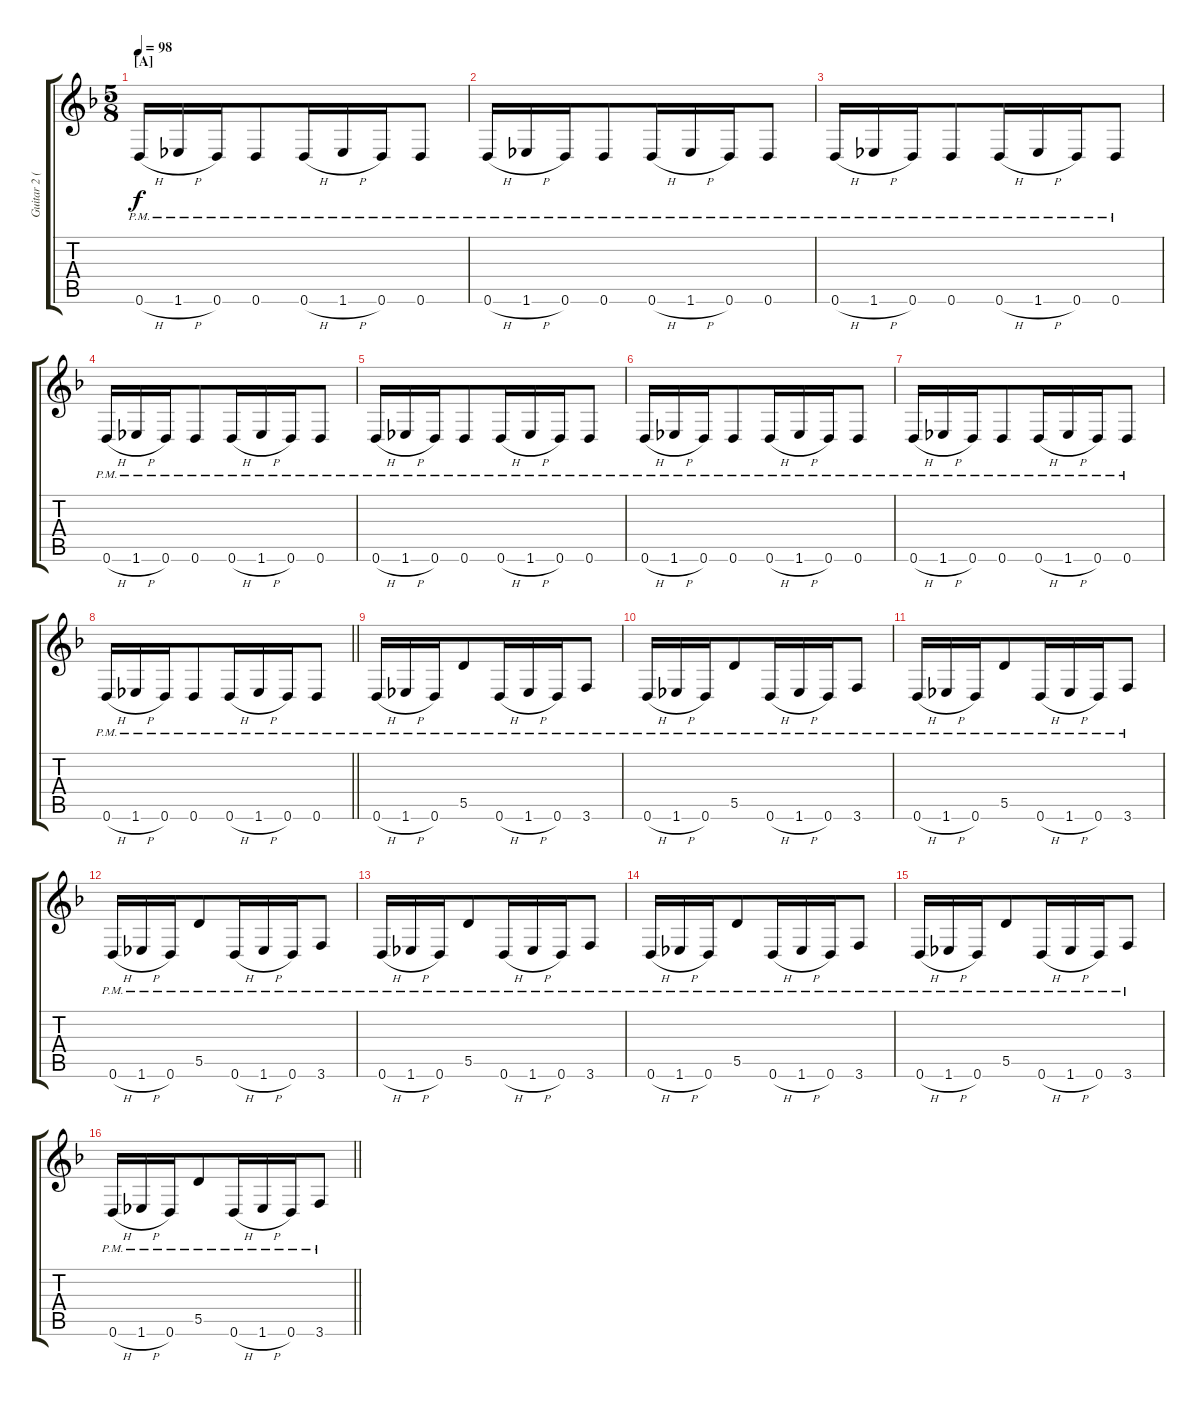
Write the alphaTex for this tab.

\track ("Guitar 2 (right)" "Guitar 2 (") {instrument distortionguitar}
\staff {score tabs}
\tuning (E4 B3 G3 D3 A2 D2) {hide}
\ts (5 8)
\section ("" "[A]")
\tempo 98
\clef g2
\ks dminor
0.6{h pm}.16{dy f instrument distortionguitar} 1.6{h pm}.16{beam merge} 0.6{pm}.16 0.6{pm}.8 0.6{h pm}.16{beam merge} 1.6{h pm}.16 0.6{pm}.16{beam merge} 0.6{pm}.8 |
0.6{h pm}.16 1.6{h pm}.16{beam merge} 0.6{pm}.16 0.6{pm}.8 0.6{h pm}.16{beam merge} 1.6{h pm}.16 0.6{pm}.16{beam merge} 0.6{pm}.8 |
0.6{h pm}.16 1.6{h pm}.16{beam merge} 0.6{pm}.16 0.6{pm}.8 0.6{h pm}.16{beam merge} 1.6{h pm}.16 0.6{pm}.16{beam merge} 0.6{pm}.8 |
0.6{h pm}.16 1.6{h pm}.16{beam merge} 0.6{pm}.16 0.6{pm}.8 0.6{h pm}.16{beam merge} 1.6{h pm}.16 0.6{pm}.16{beam merge} 0.6{pm}.8 |
0.6{h pm}.16 1.6{h pm}.16{beam merge} 0.6{pm}.16 0.6{pm}.8 0.6{h pm}.16{beam merge} 1.6{h pm}.16 0.6{pm}.16{beam merge} 0.6{pm}.8 |
0.6{h pm}.16 1.6{h pm}.16{beam merge} 0.6{pm}.16 0.6{pm}.8 0.6{h pm}.16{beam merge} 1.6{h pm}.16 0.6{pm}.16{beam merge} 0.6{pm}.8 |
0.6{h pm}.16 1.6{h pm}.16{beam merge} 0.6{pm}.16 0.6{pm}.8 0.6{h pm}.16{beam merge} 1.6{h pm}.16 0.6{pm}.16{beam merge} 0.6{pm}.8 |
\barLineRight lightlight
0.6{h pm}.16 1.6{h pm}.16{beam merge} 0.6{pm}.16 0.6{pm}.8 0.6{h pm}.16{beam merge} 1.6{h pm}.16 0.6{pm}.16{beam merge} 0.6{pm}.8 |
0.6{h pm}.16 1.6{h pm}.16{beam merge} 0.6{pm}.16 5.5{pm}.8 0.6{h pm}.16{beam merge} 1.6{h pm}.16 0.6{pm}.16{beam merge} 3.6{pm}.8 |
0.6{h pm}.16 1.6{h pm}.16{beam merge} 0.6{pm}.16 5.5{pm}.8 0.6{h pm}.16{beam merge} 1.6{h pm}.16 0.6{pm}.16{beam merge} 3.6{pm}.8 |
0.6{h pm}.16 1.6{h pm}.16{beam merge} 0.6{pm}.16 5.5{pm}.8 0.6{h pm}.16{beam merge} 1.6{h pm}.16 0.6{pm}.16{beam merge} 3.6{pm}.8 |
0.6{h pm}.16 1.6{h pm}.16{beam merge} 0.6{pm}.16 5.5{pm}.8 0.6{h pm}.16{beam merge} 1.6{h pm}.16 0.6{pm}.16{beam merge} 3.6{pm}.8 |
0.6{h pm}.16 1.6{h pm}.16{beam merge} 0.6{pm}.16 5.5{pm}.8 0.6{h pm}.16{beam merge} 1.6{h pm}.16 0.6{pm}.16{beam merge} 3.6{pm}.8 |
0.6{h pm}.16 1.6{h pm}.16{beam merge} 0.6{pm}.16 5.5{pm}.8 0.6{h pm}.16{beam merge} 1.6{h pm}.16 0.6{pm}.16{beam merge} 3.6{pm}.8 |
0.6{h pm}.16 1.6{h pm}.16{beam merge} 0.6{pm}.16 5.5{pm}.8 0.6{h pm}.16{beam merge} 1.6{h pm}.16 0.6{pm}.16{beam merge} 3.6{pm}.8 |
\barLineRight lightlight
0.6{h pm}.16 1.6{h pm}.16{beam merge} 0.6{pm}.16 5.5{pm}.8 0.6{h pm}.16{beam merge} 1.6{h pm}.16 0.6{pm}.16{beam merge} 3.6{pm}.8
